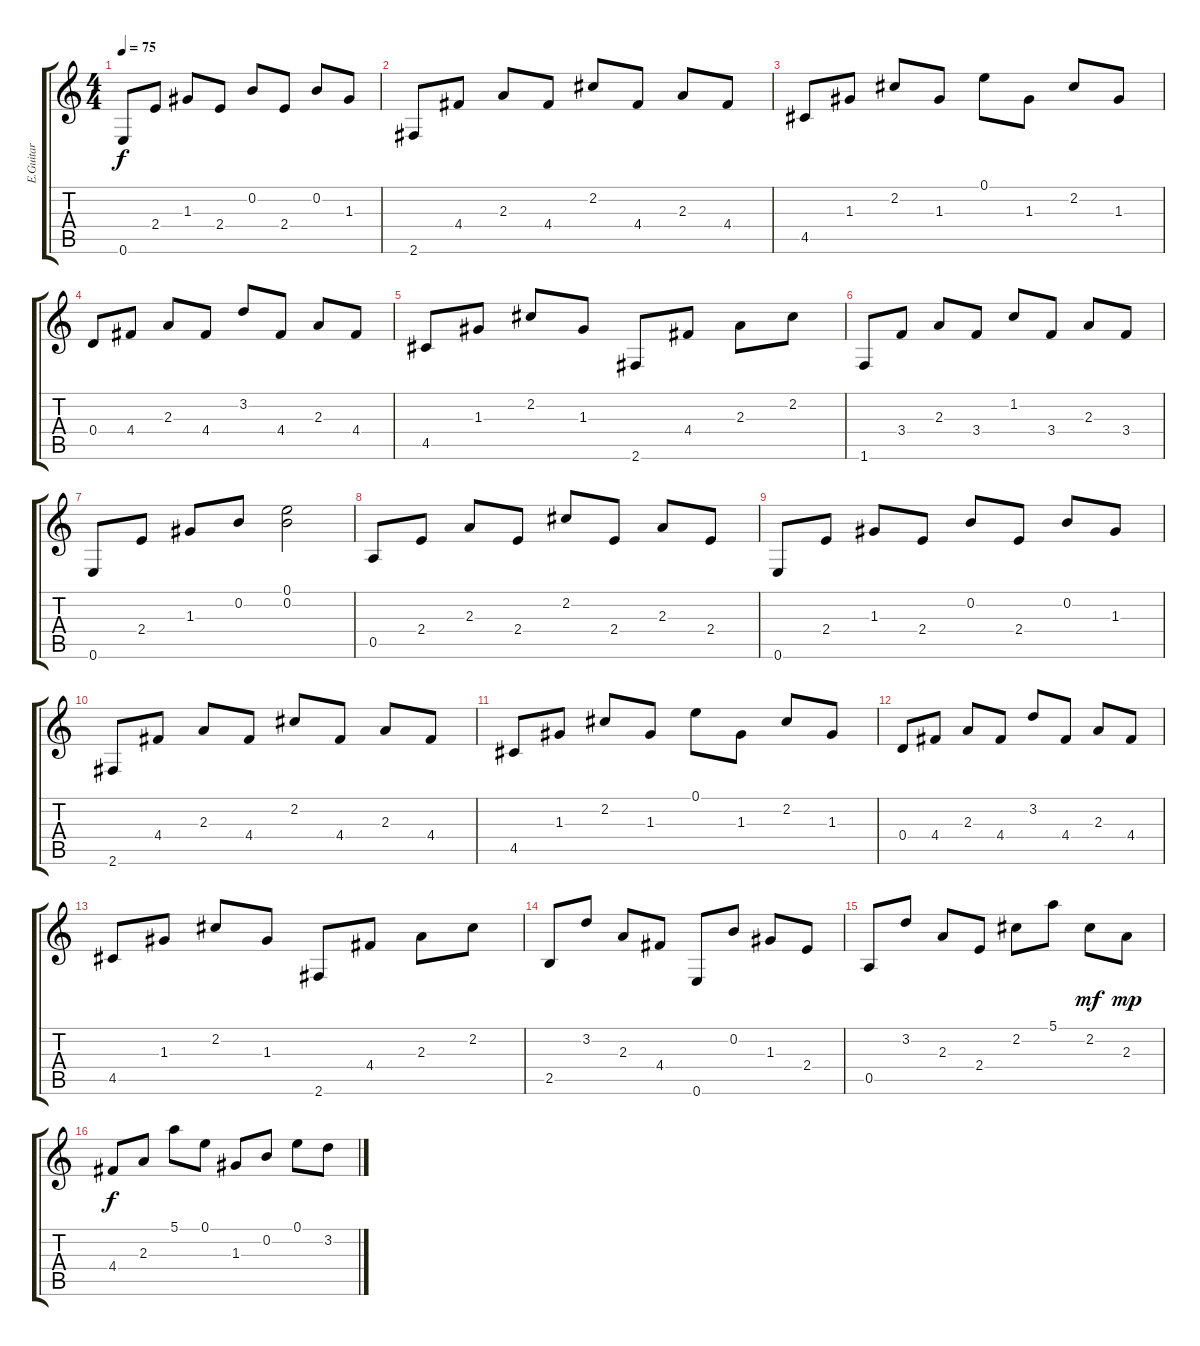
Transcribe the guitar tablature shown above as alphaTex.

\track ("E.Guitar" "E.Guitar") {instrument electricguitarclean}
\staff {score tabs}
\tuning (E4 B3 G3 D3 A2 E2) {hide}
\ts (4 4)
\tempo 75
\clef g2
\ks c
0.6.8{dy f} 2.4.8 1.3.8 2.4.8 0.2.8 2.4.8 0.2.8 1.3.8 |
2.6.8 4.4.8 2.3.8 4.4.8 2.2.8 4.4.8 2.3.8 4.4.8 |
4.5.8 1.3.8 2.2.8 1.3.8 0.1.8 1.3.8 2.2.8 1.3.8 |
0.4.8 4.4.8 2.3.8 4.4.8 3.2.8 4.4.8 2.3.8 4.4.8 |
4.5.8 1.3.8 2.2.8 1.3.8 2.6.8 4.4.8 2.3.8 2.2.8 |
1.6.8 3.4.8 2.3.8 3.4.8 1.2.8 3.4.8 2.3.8 3.4.8 |
0.6.8 2.4.8 1.3.8 0.2.8 (0.1 0.2).2 |
0.5.8 2.4.8 2.3.8 2.4.8 2.2.8 2.4.8 2.3.8 2.4.8 |
0.6.8 2.4.8 1.3.8 2.4.8 0.2.8 2.4.8 0.2.8 1.3.8 |
2.6.8 4.4.8 2.3.8 4.4.8 2.2.8 4.4.8 2.3.8 4.4.8 |
4.5.8 1.3.8 2.2.8 1.3.8 0.1.8 1.3.8 2.2.8 1.3.8 |
0.4.8 4.4.8 2.3.8 4.4.8 3.2.8 4.4.8 2.3.8 4.4.8 |
4.5.8 1.3.8 2.2.8 1.3.8 2.6.8 4.4.8 2.3.8 2.2.8 |
2.5.8 3.2.8 2.3.8 4.4.8 0.6.8 0.2.8 1.3.8 2.4.8 |
0.5.8 3.2.8 2.3.8 2.4.8 2.2.8 5.1.8 2.2.8{dy mf} 2.3.8{dy mp} |
4.4.8{dy f} 2.3.8 5.1.8 0.1.8 1.3.8 0.2.8 0.1.8 3.2.8
